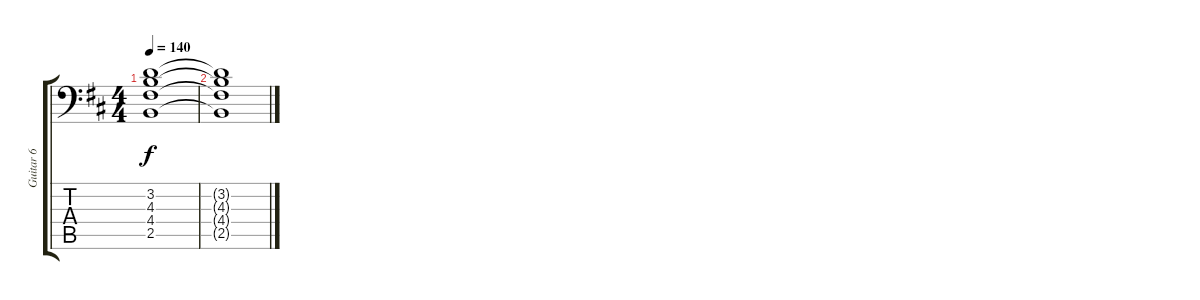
\track ("Guitar 6" "Guitar 6") {instrument distortionguitar}
\staff {score tabs}
\tuning (E3 B2 G2 D2 A1 E1) {hide}
\ts (4 4)
\tempo 140
\clef f4
\ks bminor
(3.2 4.3 4.4 2.5).1{dy f} |
(3.2{t} 4.3{t} 4.4{t} 2.5{t}).1
